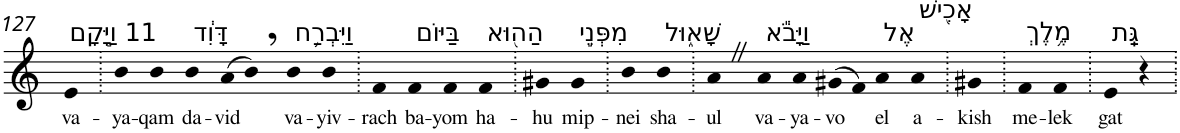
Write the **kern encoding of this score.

**kern	**text
*part1	*part1
*staff1	*staff1
*I"Piano	*
*I'Pno	*
!!LO:PB:g=z
*clefG2	*
*k[]	*
=127	=127
!LO:TX:a:t=11 וַיָּ֣קָם	!
!	!LO:LY:b
4e	va-
=128.	=128.
!	!LO:LY:b
4b	-ya-
!	!LO:LY:b
4b	-qam
!LO:TX:a:t=דָּוִ֔ד	!
!	!LO:LY:b
4b	da-
!	!LO:LY:b
(>8a	-vid
8b,)	.
!LO:TX:a:t=וַיִּבְרַ֥ח	!
!	!LO:LY:b
4b	va-
!	!LO:LY:b
4b	-yiv-
=129.	=129.
!	!LO:LY:b
4f	-rach
!LO:TX:a:t=בַּיּוֹם	!
!	!LO:LY:b
4f	ba-
!	!LO:LY:b
4f	-yom
!LO:TX:a:t=הַה֖וּא	!
!	!LO:LY:b
4f	ha-
=130.	=130.
!	!LO:LY:b
4g#X	-hu
!LO:TX:a:t=מִפְּנֵ֣י	!
!	!LO:LY:b
4g#	mip-
=131.	=131.
!	!LO:LY:b
4b	-nei
!LO:TX:a:t=שָׁא֑וּל	!
!	!LO:LY:b
4b	sha-
=132.	=132.
!	!LO:LY:b
4aZ	-ul
!LO:TX:a:t=וַיָּבֹ֕א	!
!	!LO:LY:b
4a	va-
!	!LO:LY:b
4a	-ya-
!	!LO:LY:b
(>8g#X	-vo
8f)	.
!LO:TX:a:t=אֶל	!
!	!LO:LY:b
4a	el
!LO:TX:a:t=אָכִ֖ישׁ	!
!	!LO:LY:b
4a	a-
=133.	=133.
!	!LO:LY:b
4g#X	-kish
=134.	=134.
!LO:TX:a:t=מֶ֥לֶךְ	!
!	!LO:LY:b
4f	me-
!	!LO:LY:b
4f	-lek
=135.	=135.
!LO:TX:a:t=גַּֽת	!
!	!LO:LY:b
4e	gat
4r	.
=.	=.
*-	*-
